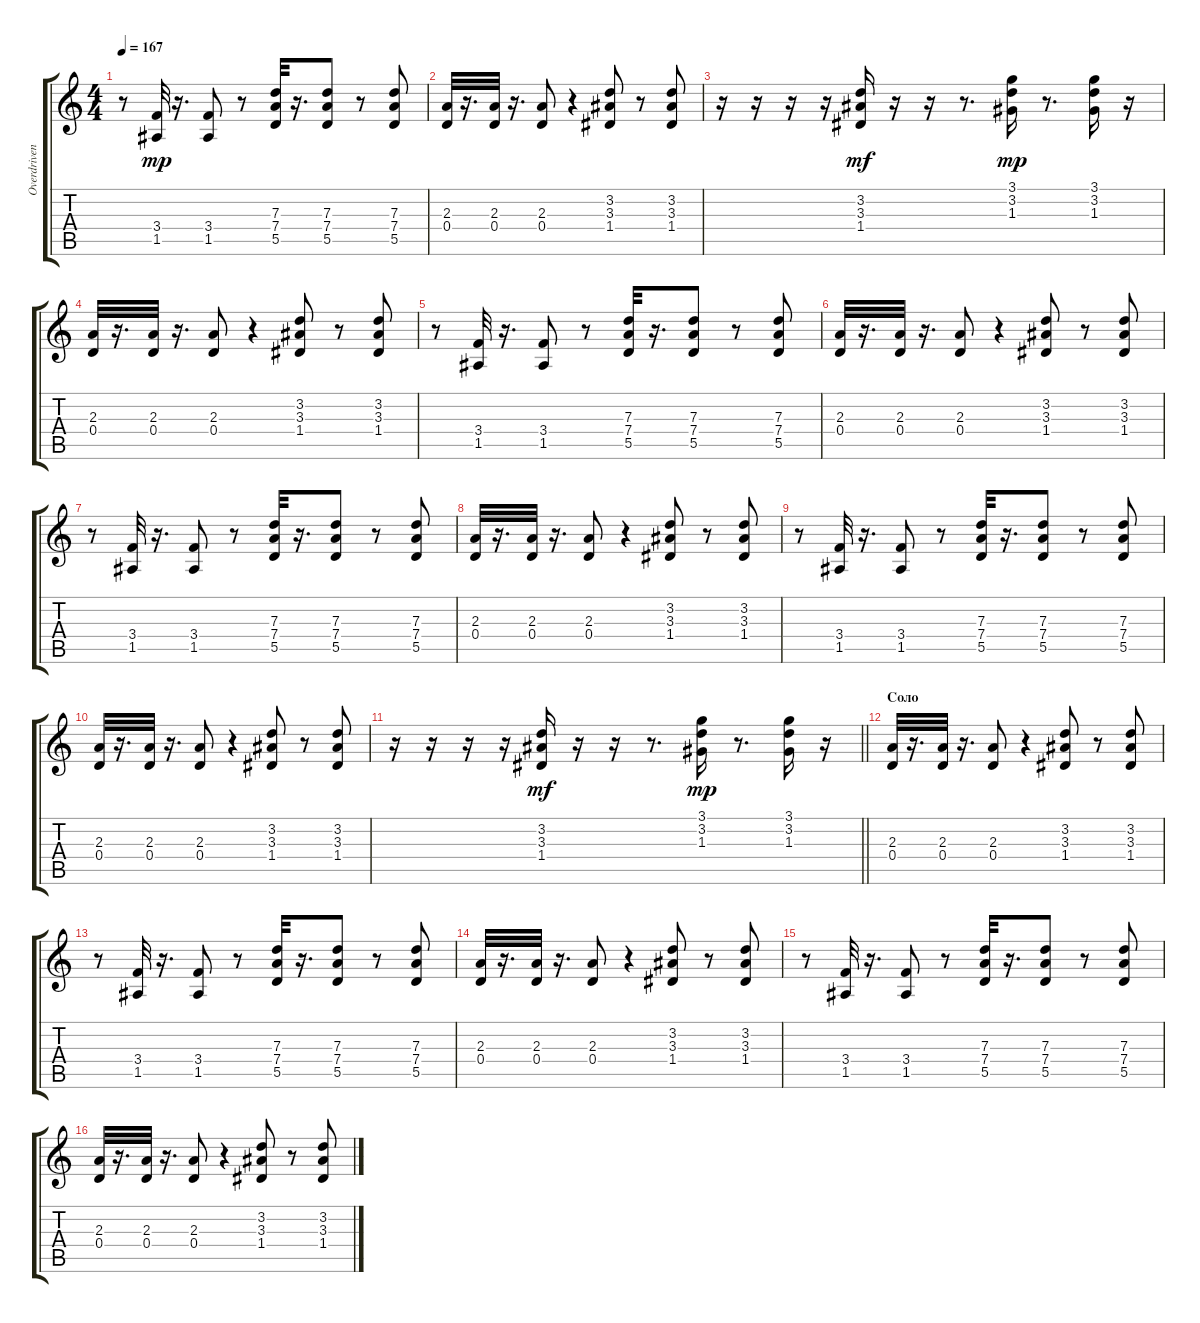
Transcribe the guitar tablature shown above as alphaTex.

\track ("Overdriven (Rythmn)" "Overdriven") {instrument overdrivenguitar}
\staff {score tabs}
\tuning (E4 B3 G3 D3 A2 E2) {hide}
\ts (4 4)
\tempo 167
\clef g2
\ks c
r.8{dy mp} (3.4 1.5).32 r.16{d} (3.4 1.5).8 r.8 (7.3 7.4 5.5).32 r.16{d} (7.3 7.4 5.5).8 r.8 (7.3 7.4 5.5).8 |
(2.3 0.4).32 r.16{d} (2.3 0.4).32 r.16{d} (2.3 0.4).8 r.4 (3.2 3.3 1.4).8 r.8 (3.2 3.3 1.4).8 |
r.16 r.16 r.16 r.16 (3.2 3.3 1.4).16{dy mf} r.16 r.16 r.8{d} (3.1 3.2 1.3).16{dy mp} r.8{d} (3.1 3.2 1.3).16 r.16 |
(2.3 0.4).32 r.16{d} (2.3 0.4).32 r.16{d} (2.3 0.4).8 r.4 (3.2 3.3 1.4).8 r.8 (3.2 3.3 1.4).8 |
r.8 (3.4 1.5).32 r.16{d} (3.4 1.5).8 r.8 (7.3 7.4 5.5).32 r.16{d} (7.3 7.4 5.5).8 r.8 (7.3 7.4 5.5).8 |
(2.3 0.4).32 r.16{d} (2.3 0.4).32 r.16{d} (2.3 0.4).8 r.4 (3.2 3.3 1.4).8 r.8 (3.2 3.3 1.4).8 |
r.8 (3.4 1.5).32 r.16{d} (3.4 1.5).8 r.8 (7.3 7.4 5.5).32 r.16{d} (7.3 7.4 5.5).8 r.8 (7.3 7.4 5.5).8 |
(2.3 0.4).32 r.16{d} (2.3 0.4).32 r.16{d} (2.3 0.4).8 r.4 (3.2 3.3 1.4).8 r.8 (3.2 3.3 1.4).8 |
r.8 (3.4 1.5).32 r.16{d} (3.4 1.5).8 r.8 (7.3 7.4 5.5).32 r.16{d} (7.3 7.4 5.5).8 r.8 (7.3 7.4 5.5).8 |
(2.3 0.4).32 r.16{d} (2.3 0.4).32 r.16{d} (2.3 0.4).8 r.4 (3.2 3.3 1.4).8 r.8 (3.2 3.3 1.4).8 |
\barLineRight lightlight
r.16 r.16 r.16 r.16 (3.2 3.3 1.4).16{dy mf} r.16 r.16 r.8{d} (3.1 3.2 1.3).16{dy mp} r.8{d} (3.1 3.2 1.3).16 r.16 |
\section ("" "Соло")
(2.3 0.4).32 r.16{d} (2.3 0.4).32 r.16{d} (2.3 0.4).8 r.4 (3.2 3.3 1.4).8 r.8 (3.2 3.3 1.4).8 |
r.8 (3.4 1.5).32 r.16{d} (3.4 1.5).8 r.8 (7.3 7.4 5.5).32 r.16{d} (7.3 7.4 5.5).8 r.8 (7.3 7.4 5.5).8 |
(2.3 0.4).32 r.16{d} (2.3 0.4).32 r.16{d} (2.3 0.4).8 r.4 (3.2 3.3 1.4).8 r.8 (3.2 3.3 1.4).8 |
r.8 (3.4 1.5).32 r.16{d} (3.4 1.5).8 r.8 (7.3 7.4 5.5).32 r.16{d} (7.3 7.4 5.5).8 r.8 (7.3 7.4 5.5).8 |
(2.3 0.4).32 r.16{d} (2.3 0.4).32 r.16{d} (2.3 0.4).8 r.4 (3.2 3.3 1.4).8 r.8 (3.2 3.3 1.4).8
